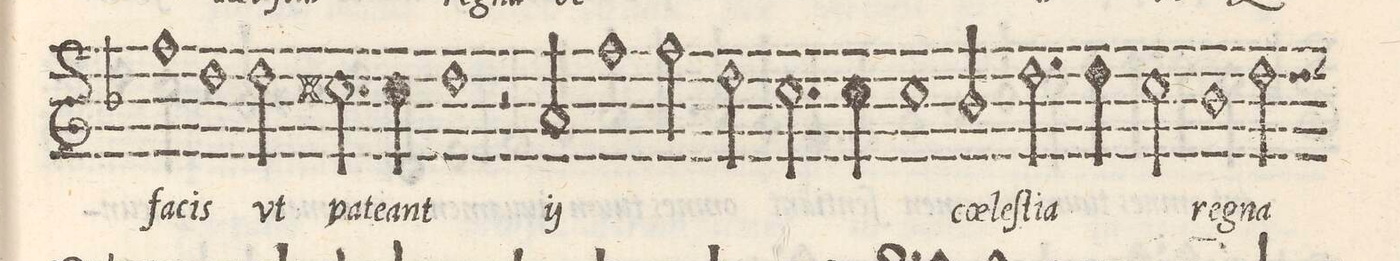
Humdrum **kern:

**kern	**text
*I"CANTVS	*
*clefG2	*
*k[b-]	*
*met(C)	*
*M2/1	*
=32-	=32-
1ff\	fa-
1dd\	-cis
=33-	=33-
2dd\	vt
2.cc#X\	pa-
4cc#\	-te-
=34-	=34-
1dd\	-ant
2r	.
*	*ij
2a/	qui
=35-	=35-
1ff\	fa-
2ff\	-cis
2dd\	vt
=36-	=36-
2.ccny\	pa-
4cc\	-te-
1cc\	-ant
*	*Xij
=37-	=37-
2b-y/	coe-
2.dd\	-leſ-
4dd\	-ti-
2cc\	-a
=38-	=38-
1b-\	re-
2dd\	-gna
*custos:dd	*
*-	*-
